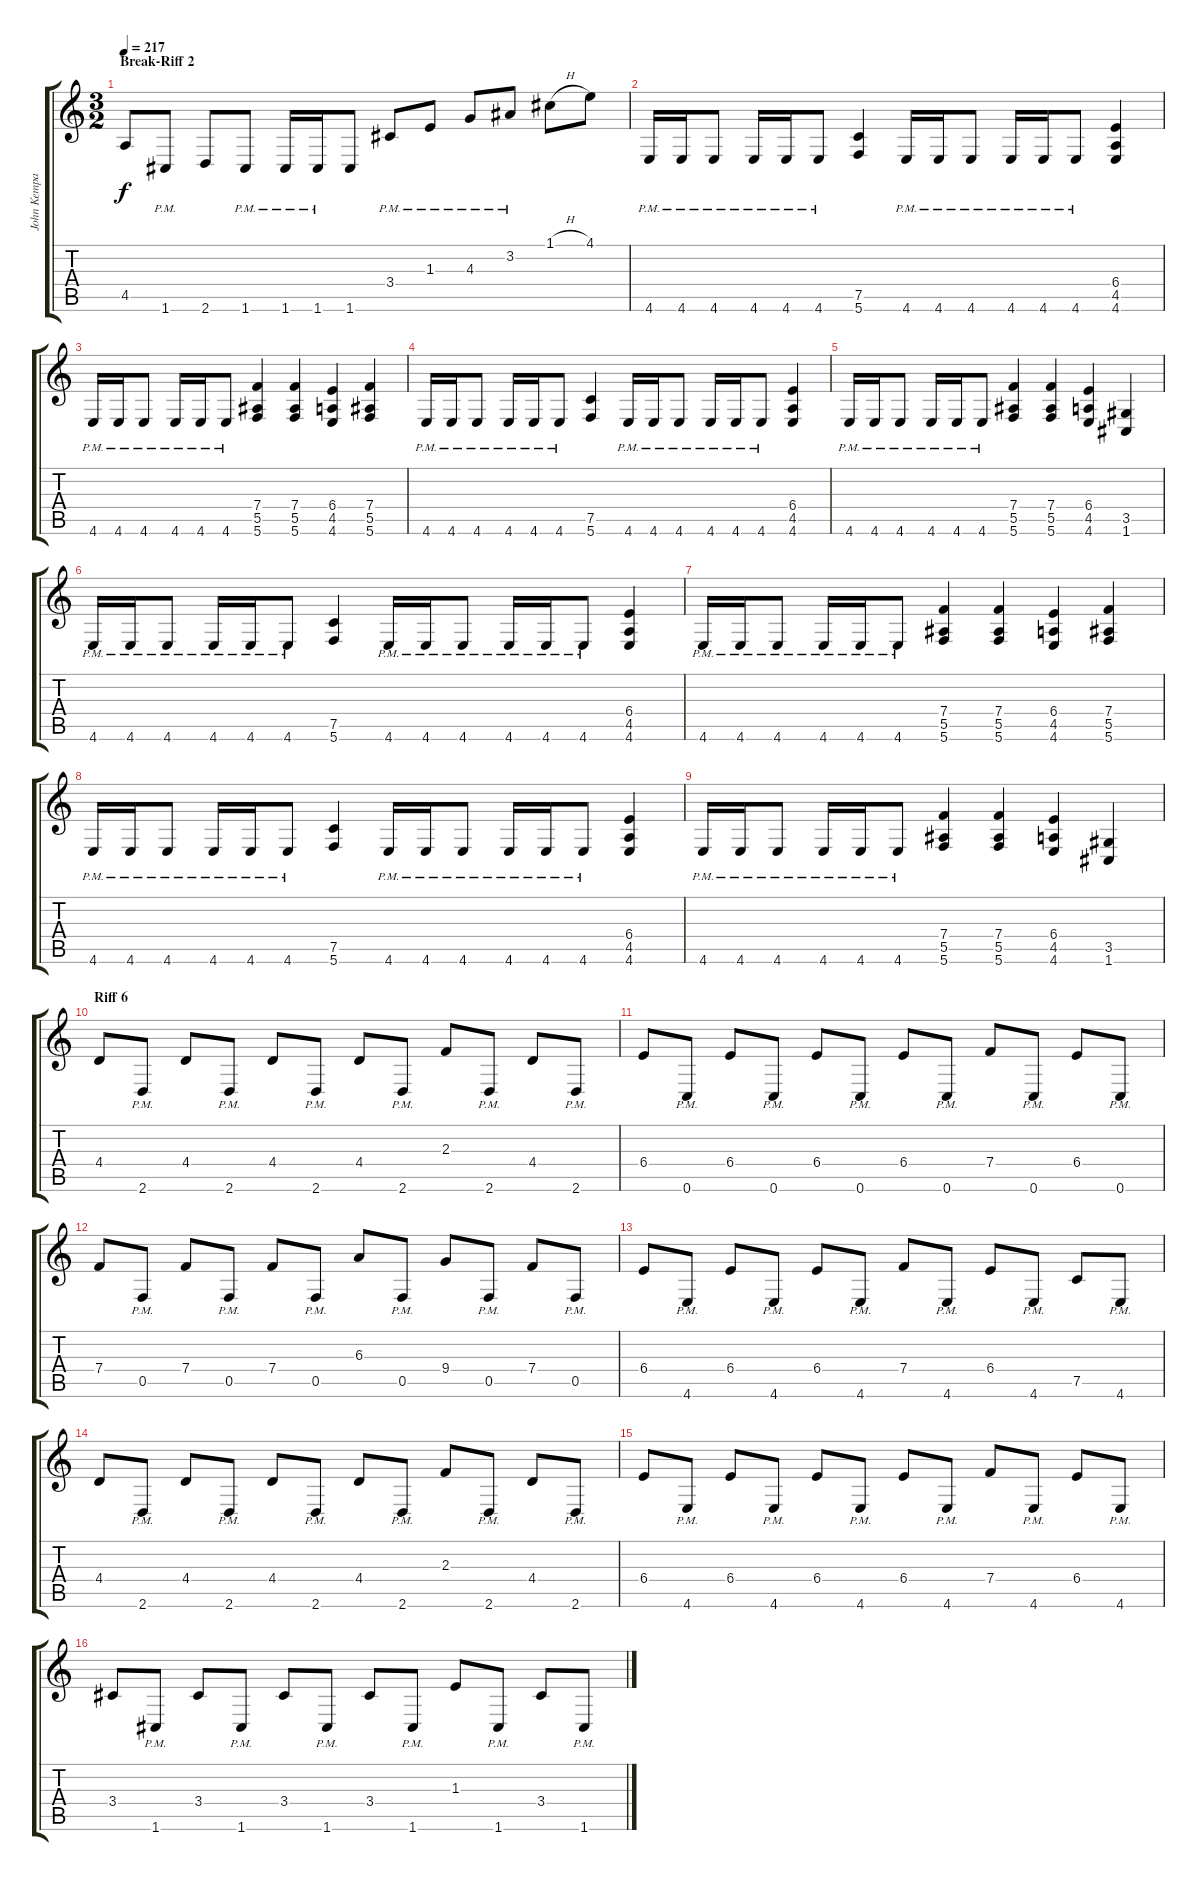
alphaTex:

\track ("John Kempainen (Rhythm Guitar)" "John Kempa") {instrument distortionguitar}
\staff {score tabs}
\tuning (C4 G3 Eb3 Bb2 F2 C2) {hide}
\ts (3 2)
\section ("" "Break-Riff 2")
\tempo 217
\clef g2
\ks c
4.5.8{dy f} 1.6{pm}.8 2.6.8 1.6{pm}.8 1.6{pm}.16 1.6{pm}.16 1.6.8 3.4{pm}.8 1.3{pm}.8 4.3{pm}.8 3.2{pm}.8 1.1{h}.8 4.1.8 |
4.6{pm}.16 4.6{pm}.16 4.6{pm}.8 4.6{pm}.16 4.6{pm}.16 4.6{pm}.8 (7.5 5.6).4 4.6{pm}.16 4.6{pm}.16 4.6{pm}.8 4.6{pm}.16 4.6{pm}.16 4.6{pm}.8 (6.4 4.5 4.6).4 |
4.6{pm}.16 4.6{pm}.16 4.6{pm}.8 4.6{pm}.16 4.6{pm}.16 4.6{pm}.8 (7.4 5.5 5.6).4 (7.4 5.5 5.6).4 (6.4 4.5 4.6).4 (7.4 5.5 5.6).4 |
4.6{pm}.16 4.6{pm}.16 4.6{pm}.8 4.6{pm}.16 4.6{pm}.16 4.6{pm}.8 (7.5 5.6).4 4.6{pm}.16 4.6{pm}.16 4.6{pm}.8 4.6{pm}.16 4.6{pm}.16 4.6{pm}.8 (6.4 4.5 4.6).4 |
4.6{pm}.16 4.6{pm}.16 4.6{pm}.8 4.6{pm}.16 4.6{pm}.16 4.6{pm}.8 (7.4 5.5 5.6).4 (7.4 5.5 5.6).4 (6.4 4.5 4.6).4 (3.5 1.6).4 |
4.6{pm}.16 4.6{pm}.16 4.6{pm}.8 4.6{pm}.16 4.6{pm}.16 4.6{pm}.8 (7.5 5.6).4 4.6{pm}.16 4.6{pm}.16 4.6{pm}.8 4.6{pm}.16 4.6{pm}.16 4.6{pm}.8 (6.4 4.5 4.6).4 |
4.6{pm}.16 4.6{pm}.16 4.6{pm}.8 4.6{pm}.16 4.6{pm}.16 4.6{pm}.8 (7.4 5.5 5.6).4 (7.4 5.5 5.6).4 (6.4 4.5 4.6).4 (7.4 5.5 5.6).4 |
4.6{pm}.16 4.6{pm}.16 4.6{pm}.8 4.6{pm}.16 4.6{pm}.16 4.6{pm}.8 (7.5 5.6).4 4.6{pm}.16 4.6{pm}.16 4.6{pm}.8 4.6{pm}.16 4.6{pm}.16 4.6{pm}.8 (6.4 4.5 4.6).4 |
4.6{pm}.16 4.6{pm}.16 4.6{pm}.8 4.6{pm}.16 4.6{pm}.16 4.6{pm}.8 (7.4 5.5 5.6).4 (7.4 5.5 5.6).4 (6.4 4.5 4.6).4 (3.5 1.6).4 |
\section ("" "Riff 6")
4.4.8 2.6{pm}.8 4.4.8 2.6{pm}.8 4.4.8 2.6{pm}.8 4.4.8 2.6{pm}.8 2.3.8 2.6{pm}.8 4.4.8 2.6{pm}.8 |
6.4.8 0.6{pm}.8 6.4.8 0.6{pm}.8 6.4.8 0.6{pm}.8 6.4.8 0.6{pm}.8 7.4.8 0.6{pm}.8 6.4.8 0.6{pm}.8 |
7.4.8 0.5{pm}.8 7.4.8 0.5{pm}.8 7.4.8 0.5{pm}.8 6.3.8 0.5{pm}.8 9.4.8 0.5{pm}.8 7.4.8 0.5{pm}.8 |
6.4.8 4.6{pm}.8 6.4.8 4.6{pm}.8 6.4.8 4.6{pm}.8 7.4.8 4.6{pm}.8 6.4.8 4.6{pm}.8 7.5.8 4.6{pm}.8 |
4.4.8 2.6{pm}.8 4.4.8 2.6{pm}.8 4.4.8 2.6{pm}.8 4.4.8 2.6{pm}.8 2.3.8 2.6{pm}.8 4.4.8 2.6{pm}.8 |
6.4.8 4.6{pm}.8 6.4.8 4.6{pm}.8 6.4.8 4.6{pm}.8 6.4.8 4.6{pm}.8 7.4.8 4.6{pm}.8 6.4.8 4.6{pm}.8 |
3.4.8 1.6{pm}.8 3.4.8 1.6{pm}.8 3.4.8 1.6{pm}.8 3.4.8 1.6{pm}.8 1.3.8 1.6{pm}.8 3.4.8 1.6{pm}.8
